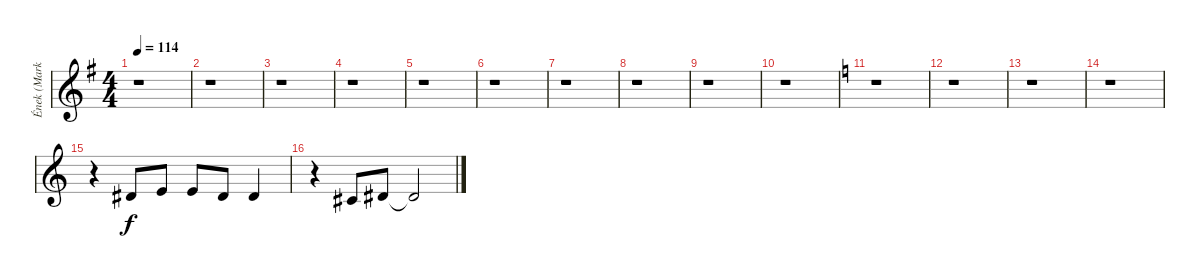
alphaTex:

\track ("Ének (Mark Boals)" "Ének (Mark") {instrument tenorsax}
\staff {score}
\tuning (E4 B3 G3 D3 A2 E2) {hide}
\ts (4 4)
\tempo 114
\clef g2
\ks g
r.1{dy f} |
r.1 |
r.1 |
r.1 |
r.1 |
r.1 |
r.1 |
r.1 |
r.1 |
r.1 |
\ks c
r.1 |
r.1 |
r.1 |
r.1 |
r.4 4.2.8 0.1.8 0.1.8 4.2.8 4.2.4 |
r.4 2.2.8 4.2.8 4.2{t}.2
